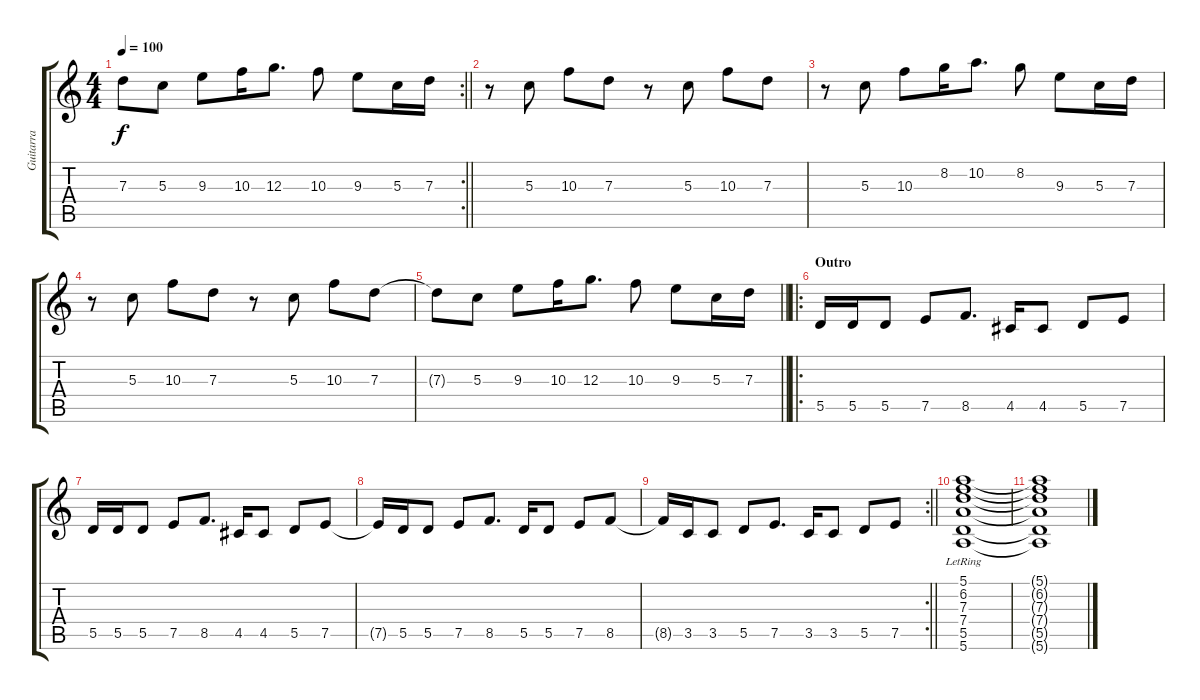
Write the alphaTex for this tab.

\track ("Guitarra " "Guitarra ") {instrument electricguitarjazz}
\staff {score tabs}
\tuning (E4 B3 G3 D3 A2 E2) {hide}
\rc 2
\ts (4 4)
\tempo 100
\clef g2
\barLineRight lightlight
\ks c
7.3{t}.8{dy f} 5.3.8 9.3.8 10.3.16 12.3.8{d} 10.3.8 9.3.8 5.3.16 7.3.16 |
r.8 5.3.8 10.3.8 7.3.8 r.8 5.3.8 10.3.8 7.3.8 |
r.8 5.3.8 10.3.8 8.2.16 10.2.8{d} 8.2.8 9.3.8 5.3.16 7.3.16 |
r.8 5.3.8 10.3.8 7.3.8 r.8 5.3.8 10.3.8 7.3.8 |
\barLineRight lightlight
7.3{t}.8 5.3.8 9.3.8 10.3.16 12.3.8{d} 10.3.8 9.3.8 5.3.16 7.3.16 |
\ro
\section ("" "Outro")
5.5.16 5.5.16 5.5.8 7.5.8 8.5.8{d} 4.5.16 4.5.8 5.5.8 7.5.8 |
5.5.16 5.5.16 5.5.8 7.5.8 8.5.8{d} 4.5.16 4.5.8 5.5.8 7.5.8 |
7.5{t}.16 5.5.16 5.5.8 7.5.8 8.5.8{d} 5.5.16 5.5.8 7.5.8 8.5.8 |
\rc 2
\barLineRight lightlight
8.5{t}.16 3.5.16 3.5.8 5.5.8 7.5.8{d} 3.5.16 3.5.8 5.5.8 7.5.8 |
(5.1{lr} 6.2{lr} 7.3{lr} 7.4{lr} 5.5{lr} 5.6{lr}).1 |
(5.1{t} 6.2{t} 7.3{t} 7.4{t} 5.5{t} 5.6{t}).1
